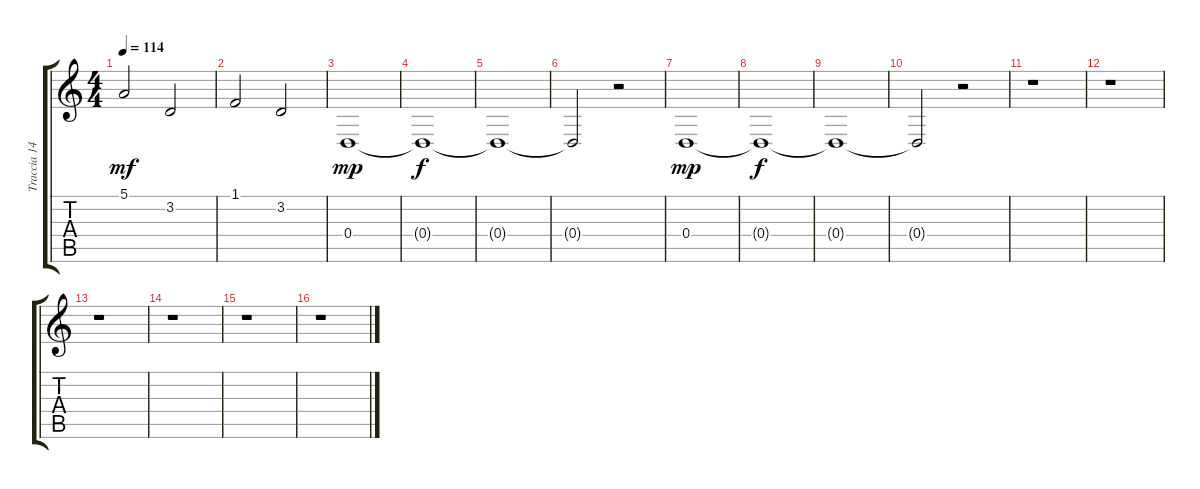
\track ("Traccia 14" "Traccia 14") {instrument pad2warm}
\staff {score tabs}
\tuning (E4 B3 G3 D3 A2 E2) {hide}
\ts (4 4)
\tempo 114
\clef g2
\ks c
5.1.2{dy mf} 3.2.2 |
1.1.2 3.2.2 |
0.4.1{dy mp} |
0.4{t}.1{dy f} |
0.4{t}.1 |
0.4{t}.2 r.2 |
0.4.1{dy mp} |
0.4{t}.1{dy f} |
0.4{t}.1 |
0.4{t}.2 r.2 |
r.1 |
r.1 |
r.1 |
r.1 |
r.1 |
r.1
